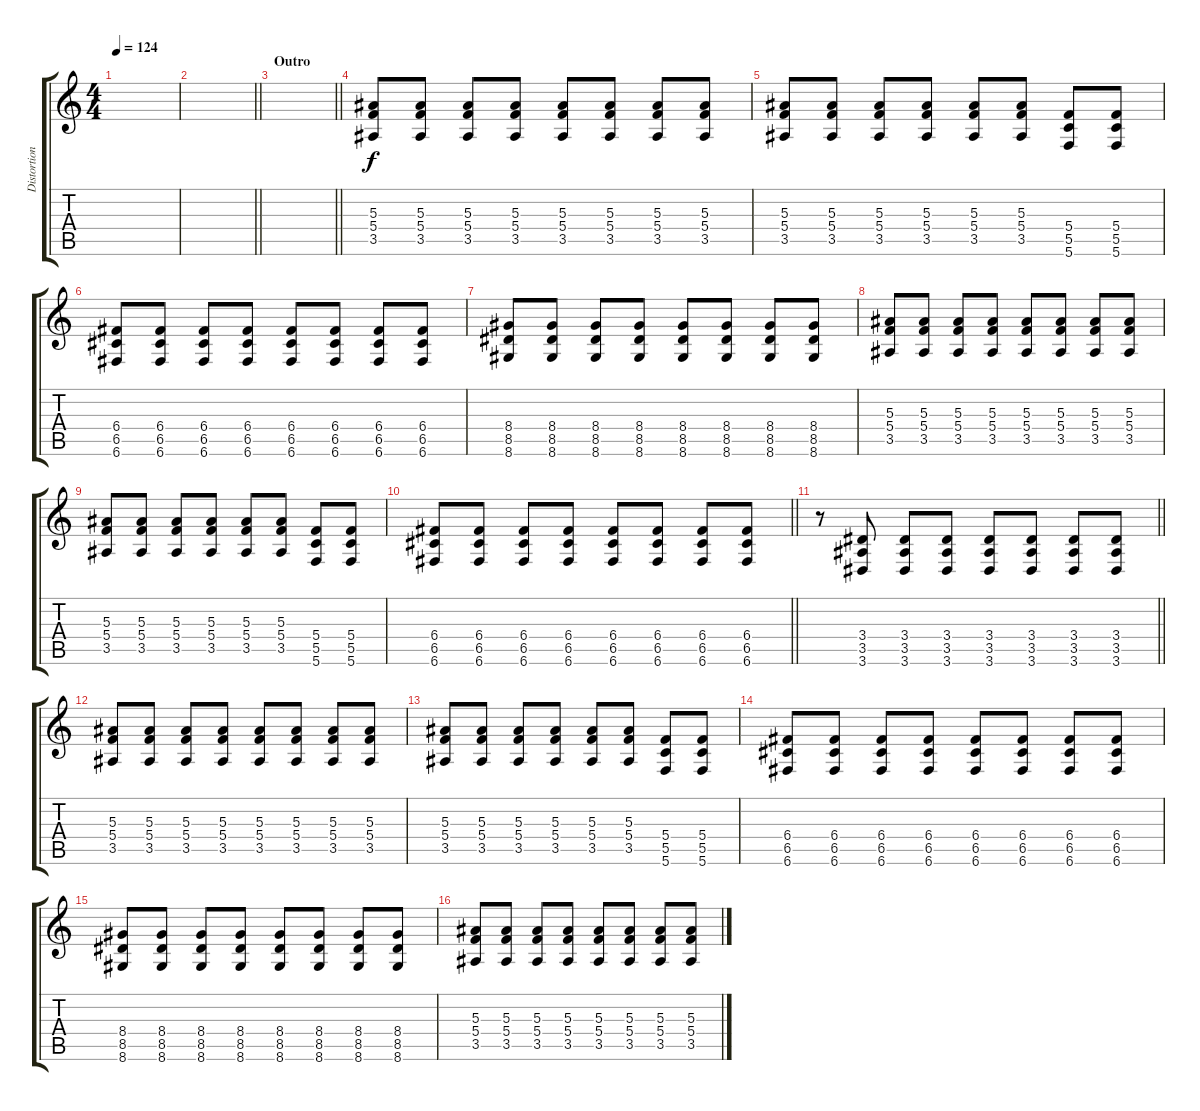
\track ("Distortion Guitar" "Distortion") {instrument distortionguitar}
\staff {score tabs}
\tuning (D4 A3 F3 C3 G2 C2) {hide}
\ts (4 4)
\tempo 124
\clef g2
\ks c
|
\barLineRight lightlight
|
\section ("" "Outro")
\barLineRight lightlight
|
(5.3 5.4 3.5).8{volume 16} (5.3 5.4 3.5).8 (5.3 5.4 3.5).8 (5.3 5.4 3.5).8 (5.3 5.4 3.5).8 (5.3 5.4 3.5).8 (5.3 5.4 3.5).8 (5.3 5.4 3.5).8 |
(5.3 5.4 3.5).8 (5.3 5.4 3.5).8 (5.3 5.4 3.5).8 (5.3 5.4 3.5).8 (5.3 5.4 3.5).8 (5.3 5.4 3.5).8 (5.4 5.5 5.6).8 (5.4 5.5 5.6).8 |
(6.4 6.5 6.6).8 (6.4 6.5 6.6).8 (6.4 6.5 6.6).8 (6.4 6.5 6.6).8 (6.4 6.5 6.6).8 (6.4 6.5 6.6).8 (6.4 6.5 6.6).8 (6.4 6.5 6.6).8 |
(8.4 8.5 8.6).8 (8.4 8.5 8.6).8 (8.4 8.5 8.6).8 (8.4 8.5 8.6).8 (8.4 8.5 8.6).8 (8.4 8.5 8.6).8 (8.4 8.5 8.6).8 (8.4 8.5 8.6).8 |
(5.3 5.4 3.5).8 (5.3 5.4 3.5).8 (5.3 5.4 3.5).8 (5.3 5.4 3.5).8 (5.3 5.4 3.5).8 (5.3 5.4 3.5).8 (5.3 5.4 3.5).8 (5.3 5.4 3.5).8 |
(5.3 5.4 3.5).8 (5.3 5.4 3.5).8 (5.3 5.4 3.5).8 (5.3 5.4 3.5).8 (5.3 5.4 3.5).8 (5.3 5.4 3.5).8 (5.4 5.5 5.6).8 (5.4 5.5 5.6).8 |
\barLineRight lightlight
(6.4 6.5 6.6).8 (6.4 6.5 6.6).8 (6.4 6.5 6.6).8 (6.4 6.5 6.6).8 (6.4 6.5 6.6).8 (6.4 6.5 6.6).8 (6.4 6.5 6.6).8 (6.4 6.5 6.6).8 |
\barLineRight lightlight
r.8 (3.4 3.5 3.6).8 (3.4 3.5 3.6).8 (3.4 3.5 3.6).8 (3.4 3.5 3.6).8 (3.4 3.5 3.6).8 (3.4 3.5 3.6).8 (3.4 3.5 3.6).8 |
(5.3 5.4 3.5).8 (5.3 5.4 3.5).8 (5.3 5.4 3.5).8 (5.3 5.4 3.5).8 (5.3 5.4 3.5).8 (5.3 5.4 3.5).8 (5.3 5.4 3.5).8 (5.3 5.4 3.5).8 |
(5.3 5.4 3.5).8 (5.3 5.4 3.5).8 (5.3 5.4 3.5).8 (5.3 5.4 3.5).8 (5.3 5.4 3.5).8 (5.3 5.4 3.5).8 (5.4 5.5 5.6).8 (5.4 5.5 5.6).8 |
(6.4 6.5 6.6).8 (6.4 6.5 6.6).8 (6.4 6.5 6.6).8 (6.4 6.5 6.6).8 (6.4 6.5 6.6).8 (6.4 6.5 6.6).8 (6.4 6.5 6.6).8 (6.4 6.5 6.6).8 |
(8.4 8.5 8.6).8 (8.4 8.5 8.6).8 (8.4 8.5 8.6).8 (8.4 8.5 8.6).8 (8.4 8.5 8.6).8 (8.4 8.5 8.6).8 (8.4 8.5 8.6).8 (8.4 8.5 8.6).8 |
(5.3 5.4 3.5).8 (5.3 5.4 3.5).8 (5.3 5.4 3.5).8 (5.3 5.4 3.5).8 (5.3 5.4 3.5).8 (5.3 5.4 3.5).8 (5.3 5.4 3.5).8 (5.3 5.4 3.5).8
